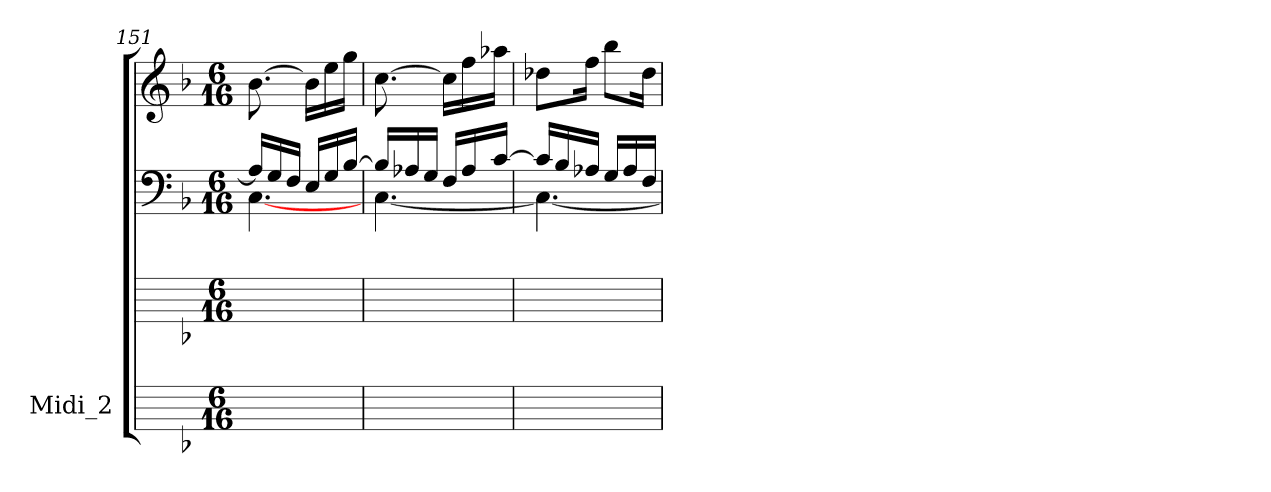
**kern	**kern	**kern	**kern
*part1	*part1	*part1	*part1
*staff4	*staff3	*staff2	*staff1
*I"Midi_2	*	*	*
*	*	*clefF4	*clefG2
*k[b-]	*k[b-]	*k[b-]	*k[b-]
*F:	*F:	*F:	*F:
*M6/16	*M6/16	*M6/16	*M6/16
=151	=151	=151	=151
*	*	*^	*
4.ryy	4.ryy	16A-/LL]	[4.C\	[8.b-\
.	.	16G/	.	.
.	.	16F/JJ	.	.
.	.	16E/LL	.	16b-\LL]
.	.	16G/	.	16ee\
.	.	[16B-/JJ	.	16gg\JJ
=152	=152	=152	=152	=152
4.ryy	4.ryy	16B-/LL]	[4.C\	[8.cc\
.	.	16A-X/	.	.
.	.	16G/JJ	.	.
.	.	16F/LL	.	16cc\LL]
.	.	16A-/	.	16ff\
.	.	[16c/JJ	.	16aa-X\JJ
=153	=153	=153	=153	=153
4.ryy	4.ryy	16c/LL]	4.C\_	8dd-X\L
.	.	16B-/	.	.
.	.	16A-X/JJ	.	16ff\J
.	.	16G/LL	.	8bb-\L
.	.	16A-/	.	.
.	.	16F/JJ	.	16dd-\J
*	*	*v	*v	*
=	=	=	=
*-	*-	*-	*-
